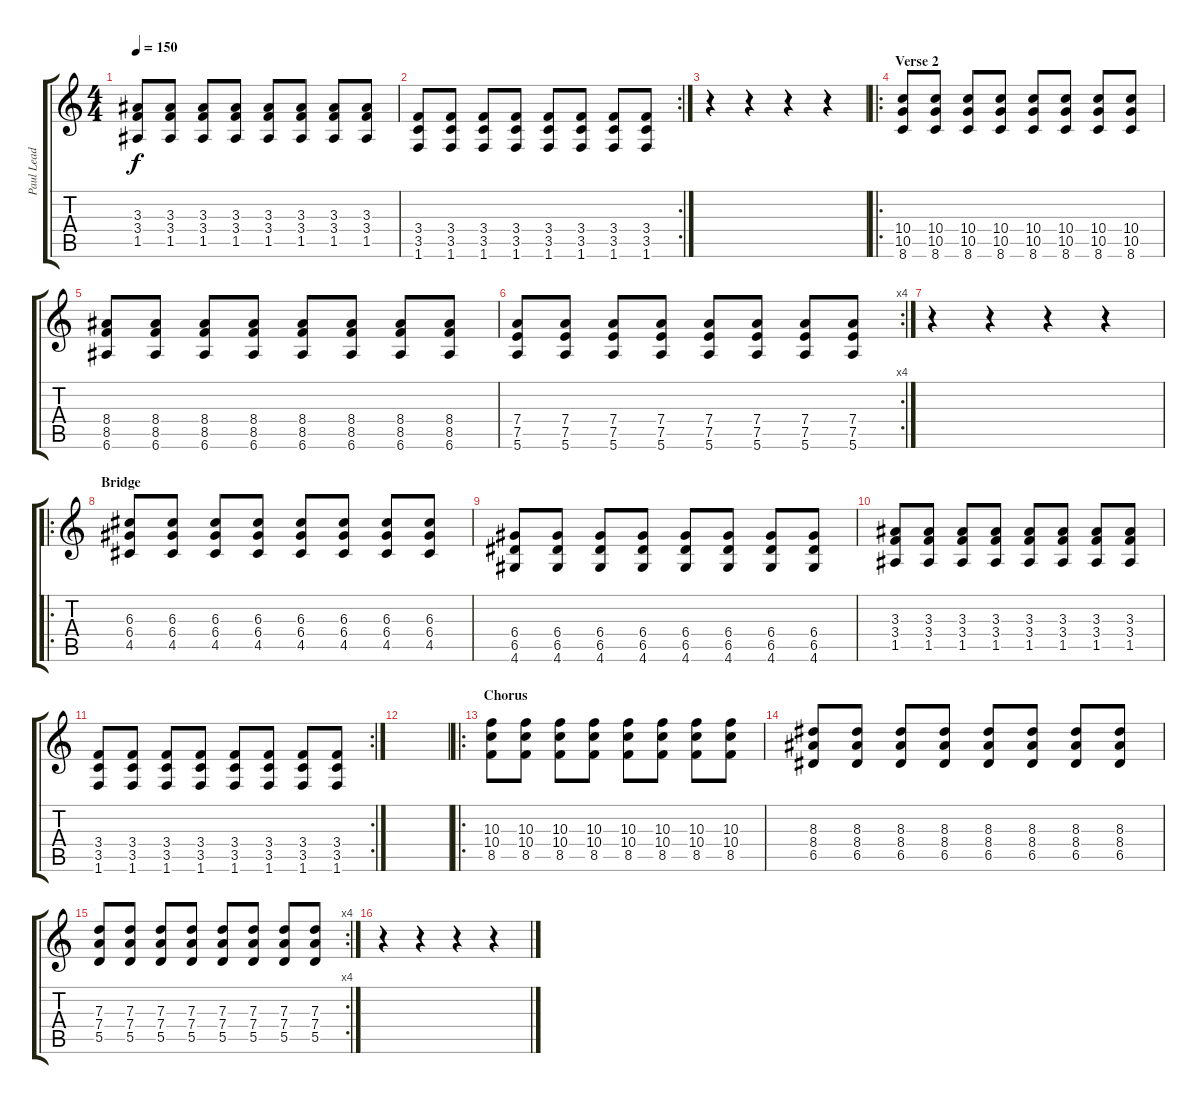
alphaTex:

\track ("Paul Lead Guitar" "Paul Lead ") {instrument distortionguitar}
\staff {score tabs}
\tuning (E4 B3 G3 D3 A2 E2) {hide}
\ts (4 4)
\tempo 150
\clef g2
\ks c
(3.3 3.4 1.5).8{dy f} (3.3 3.4 1.5).8 (3.3 3.4 1.5).8 (3.3 3.4 1.5).8 (3.3 3.4 1.5).8 (3.3 3.4 1.5).8 (3.3 3.4 1.5).8 (3.3 3.4 1.5).8 |
\rc 2
(3.4 3.5 1.6).8 (3.4 3.5 1.6).8 (3.4 3.5 1.6).8 (3.4 3.5 1.6).8 (3.4 3.5 1.6).8 (3.4 3.5 1.6).8 (3.4 3.5 1.6).8 (3.4 3.5 1.6).8 |
r.4 r.4 r.4 r.4 |
\ro
\section ("" "Verse 2")
(10.4 10.5 8.6).8 (10.4 10.5 8.6).8 (10.4 10.5 8.6).8 (10.4 10.5 8.6).8 (10.4 10.5 8.6).8 (10.4 10.5 8.6).8 (10.4 10.5 8.6).8 (10.4 10.5 8.6).8 |
(8.4 8.5 6.6).8 (8.4 8.5 6.6).8 (8.4 8.5 6.6).8 (8.4 8.5 6.6).8 (8.4 8.5 6.6).8 (8.4 8.5 6.6).8 (8.4 8.5 6.6).8 (8.4 8.5 6.6).8 |
\rc 4
(7.4 7.5 5.6).8 (7.4 7.5 5.6).8 (7.4 7.5 5.6).8 (7.4 7.5 5.6).8 (7.4 7.5 5.6).8 (7.4 7.5 5.6).8 (7.4 7.5 5.6).8 (7.4 7.5 5.6).8 |
r.4 r.4 r.4 r.4 |
\ro
\section ("" "Bridge")
(6.3 6.4 4.5).8 (6.3 6.4 4.5).8 (6.3 6.4 4.5).8 (6.3 6.4 4.5).8 (6.3 6.4 4.5).8 (6.3 6.4 4.5).8 (6.3 6.4 4.5).8 (6.3 6.4 4.5).8 |
(6.4 6.5 4.6).8 (6.4 6.5 4.6).8 (6.4 6.5 4.6).8 (6.4 6.5 4.6).8 (6.4 6.5 4.6).8 (6.4 6.5 4.6).8 (6.4 6.5 4.6).8 (6.4 6.5 4.6).8 |
(3.3 3.4 1.5).8 (3.3 3.4 1.5).8 (3.3 3.4 1.5).8 (3.3 3.4 1.5).8 (3.3 3.4 1.5).8 (3.3 3.4 1.5).8 (3.3 3.4 1.5).8 (3.3 3.4 1.5).8 |
\rc 2
(3.4 3.5 1.6).8 (3.4 3.5 1.6).8 (3.4 3.5 1.6).8 (3.4 3.5 1.6).8 (3.4 3.5 1.6).8 (3.4 3.5 1.6).8 (3.4 3.5 1.6).8 (3.4 3.5 1.6).8 |
|
\ro
\section ("" "Chorus")
(10.3 10.4 8.5).8 (10.3 10.4 8.5).8 (10.3 10.4 8.5).8 (10.3 10.4 8.5).8 (10.3 10.4 8.5).8 (10.3 10.4 8.5).8 (10.3 10.4 8.5).8 (10.3 10.4 8.5).8 |
(8.3 8.4 6.5).8 (8.3 8.4 6.5).8 (8.3 8.4 6.5).8 (8.3 8.4 6.5).8 (8.3 8.4 6.5).8 (8.3 8.4 6.5).8 (8.3 8.4 6.5).8 (8.3 8.4 6.5).8 |
\rc 4
(7.3 7.4 5.5).8 (7.3 7.4 5.5).8 (7.3 7.4 5.5).8 (7.3 7.4 5.5).8 (7.3 7.4 5.5).8 (7.3 7.4 5.5).8 (7.3 7.4 5.5).8 (7.3 7.4 5.5).8 |
r.4 r.4 r.4 r.4
